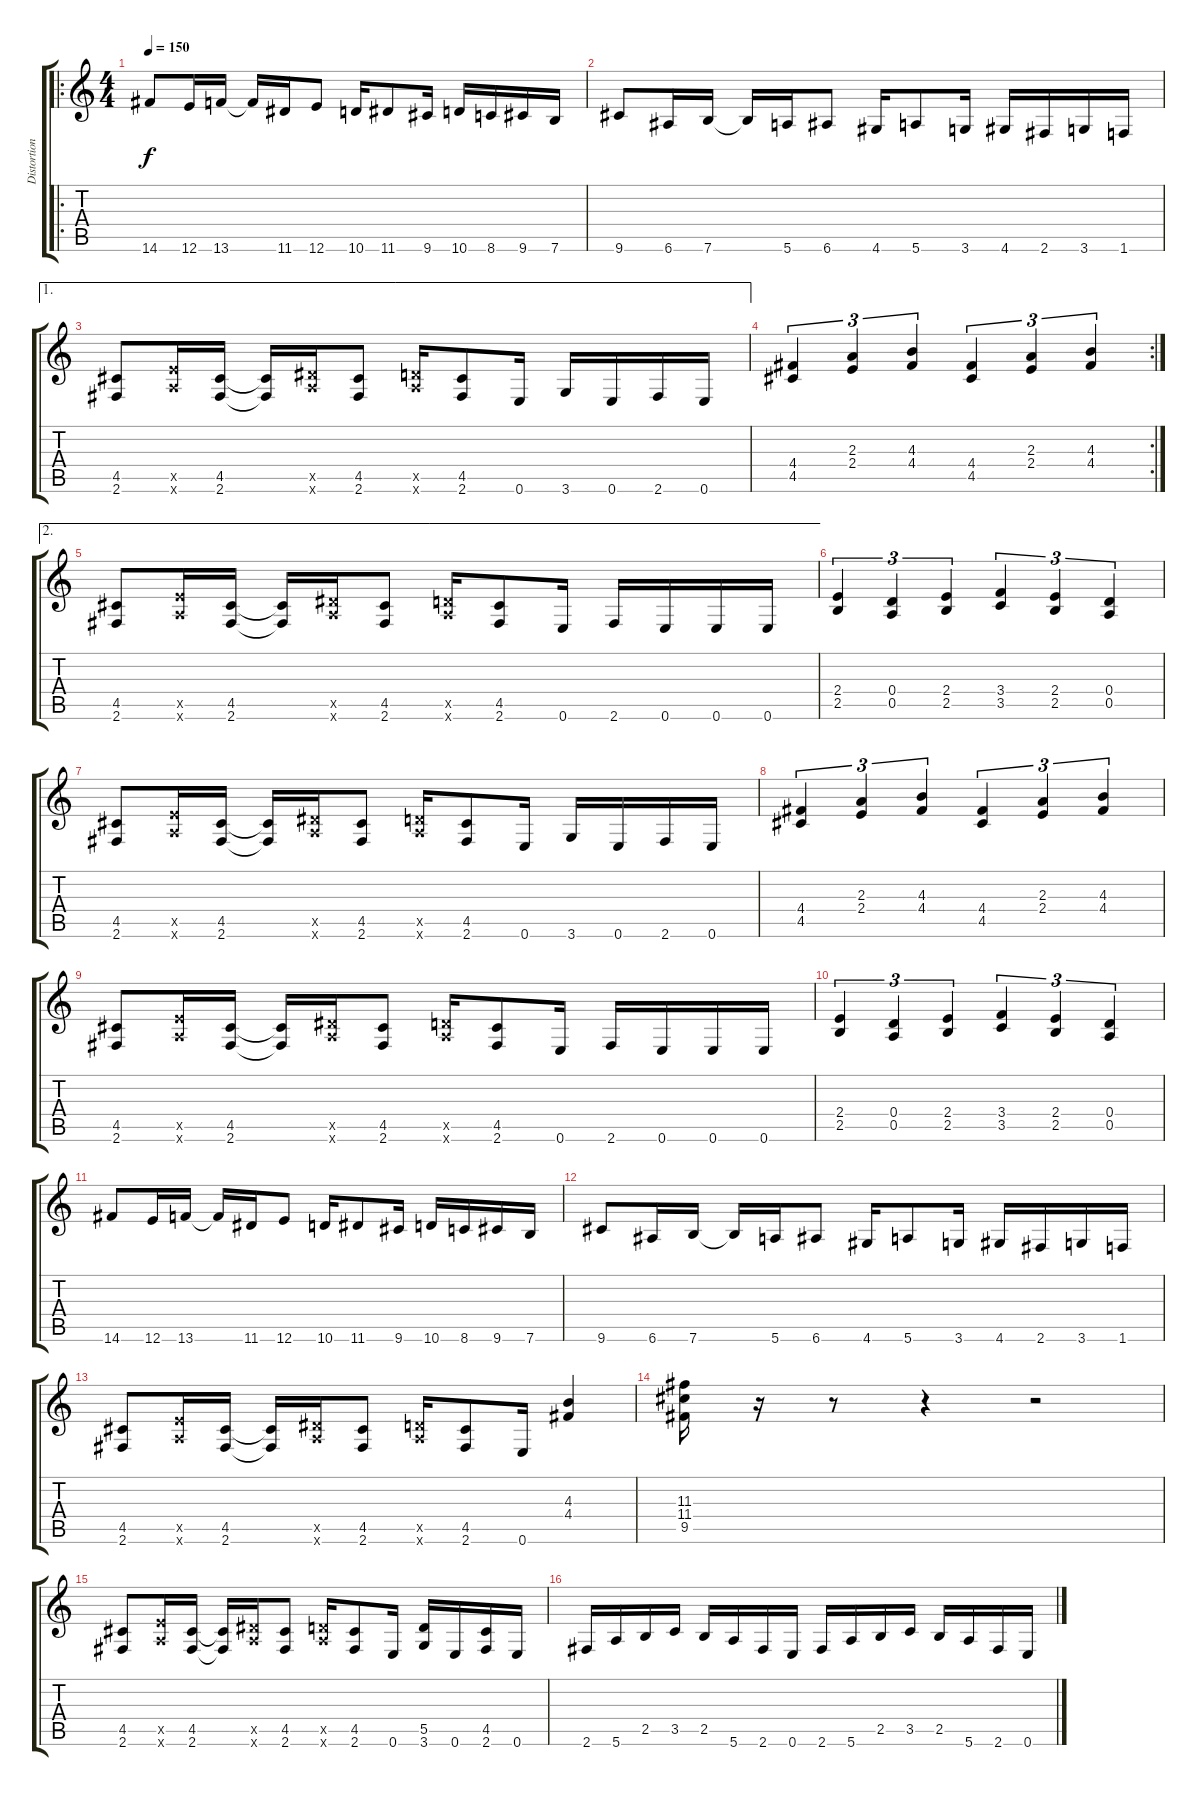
\track ("Distortion Guitar" "Distortion") {instrument distortionguitar}
\staff {score tabs}
\tuning (E4 B3 G3 D3 A2 E2) {hide}
\ro
\ts (4 4)
\tempo 150
\clef g2
\ks c
14.6.8{dy f} 12.6.16 13.6.16 13.6{t}.16 11.6.16 12.6.8 10.6.16 11.6.8 9.6.16 10.6.16 8.6.16 9.6.16 7.6.16 |
9.6.8 6.6.16 7.6.16 7.6{t}.16 5.6.16 6.6.8 4.6.16 5.6.8 3.6.16 4.6.16 2.6.16 3.6.16 1.6.16 |
\ae 1
(4.5 2.6).8 (0.5{x} 12.6{x}).16 (4.5 2.6).16 (4.5{t} 2.6{t}).16 (0.5{x} 11.6{x}).16 (4.5 2.6).8 (0.5{x} 10.6{x}).16 (4.5 2.6).8 0.6.16 3.6.16 0.6.16 2.6.16 0.6.16 |
\rc 2
(4.4 4.5).4{tu (3 2)} (2.3 2.4).4{tu (3 2)} (4.3 4.4).4{tu (3 2)} (4.4 4.5).4{tu (3 2)} (2.3 2.4).4{tu (3 2)} (4.3 4.4).4{tu (3 2)} |
\ae 2
(4.5 2.6).8 (0.5{x} 12.6{x}).16 (4.5 2.6).16 (4.5{t} 2.6{t}).16 (0.5{x} 11.6{x}).16 (4.5 2.6).8 (0.5{x} 10.6{x}).16 (4.5 2.6).8 0.6.16 2.6.16 0.6.16 0.6.16 0.6.16 |
(2.4 2.5).4{tu (3 2)} (0.4 0.5).4{tu (3 2)} (2.4 2.5).4{tu (3 2)} (3.4 3.5).4{tu (3 2)} (2.4 2.5).4{tu (3 2)} (0.4 0.5).4{tu (3 2)} |
(4.5 2.6).8 (0.5{x} 12.6{x}).16 (4.5 2.6).16 (4.5{t} 2.6{t}).16 (0.5{x} 11.6{x}).16 (4.5 2.6).8 (0.5{x} 10.6{x}).16 (4.5 2.6).8 0.6.16 3.6.16 0.6.16 2.6.16 0.6.16 |
(4.4 4.5).4{tu (3 2)} (2.3 2.4).4{tu (3 2)} (4.3 4.4).4{tu (3 2)} (4.4 4.5).4{tu (3 2)} (2.3 2.4).4{tu (3 2)} (4.3 4.4).4{tu (3 2)} |
(4.5 2.6).8 (0.5{x} 12.6{x}).16 (4.5 2.6).16 (4.5{t} 2.6{t}).16 (0.5{x} 11.6{x}).16 (4.5 2.6).8 (0.5{x} 10.6{x}).16 (4.5 2.6).8 0.6.16 2.6.16 0.6.16 0.6.16 0.6.16 |
(2.4 2.5).4{tu (3 2)} (0.4 0.5).4{tu (3 2)} (2.4 2.5).4{tu (3 2)} (3.4 3.5).4{tu (3 2)} (2.4 2.5).4{tu (3 2)} (0.4 0.5).4{tu (3 2)} |
14.6.8 12.6.16 13.6.16 13.6{t}.16 11.6.16 12.6.8 10.6.16 11.6.8 9.6.16 10.6.16 8.6.16 9.6.16 7.6.16 |
9.6.8 6.6.16 7.6.16 7.6{t}.16 5.6.16 6.6.8 4.6.16 5.6.8 3.6.16 4.6.16 2.6.16 3.6.16 1.6.16 |
(4.5 2.6).8 (0.5{x} 12.6{x}).16 (4.5 2.6).16 (4.5{t} 2.6{t}).16 (0.5{x} 11.6{x}).16 (4.5 2.6).8 (0.5{x} 10.6{x}).16 (4.5 2.6).8 0.6.16 (4.3 4.4).4 |
(11.3 11.4 9.5).16 r.16 r.8 r.4 r.2 |
(4.5 2.6).8 (0.5{x} 12.6{x}).16 (4.5 2.6).16 (4.5{t} 2.6{t}).16 (0.5{x} 11.6{x}).16 (4.5 2.6).8 (0.5{x} 10.6{x}).16 (4.5 2.6).8 0.6.16 (5.5 3.6).16 0.6.16 (4.5 2.6).16 0.6.16 |
2.6.16 5.6.16 2.5.16 3.5.16 2.5.16 5.6.16 2.6.16 0.6.16 2.6.16 5.6.16 2.5.16 3.5.16 2.5.16 5.6.16 2.6.16 0.6.16
